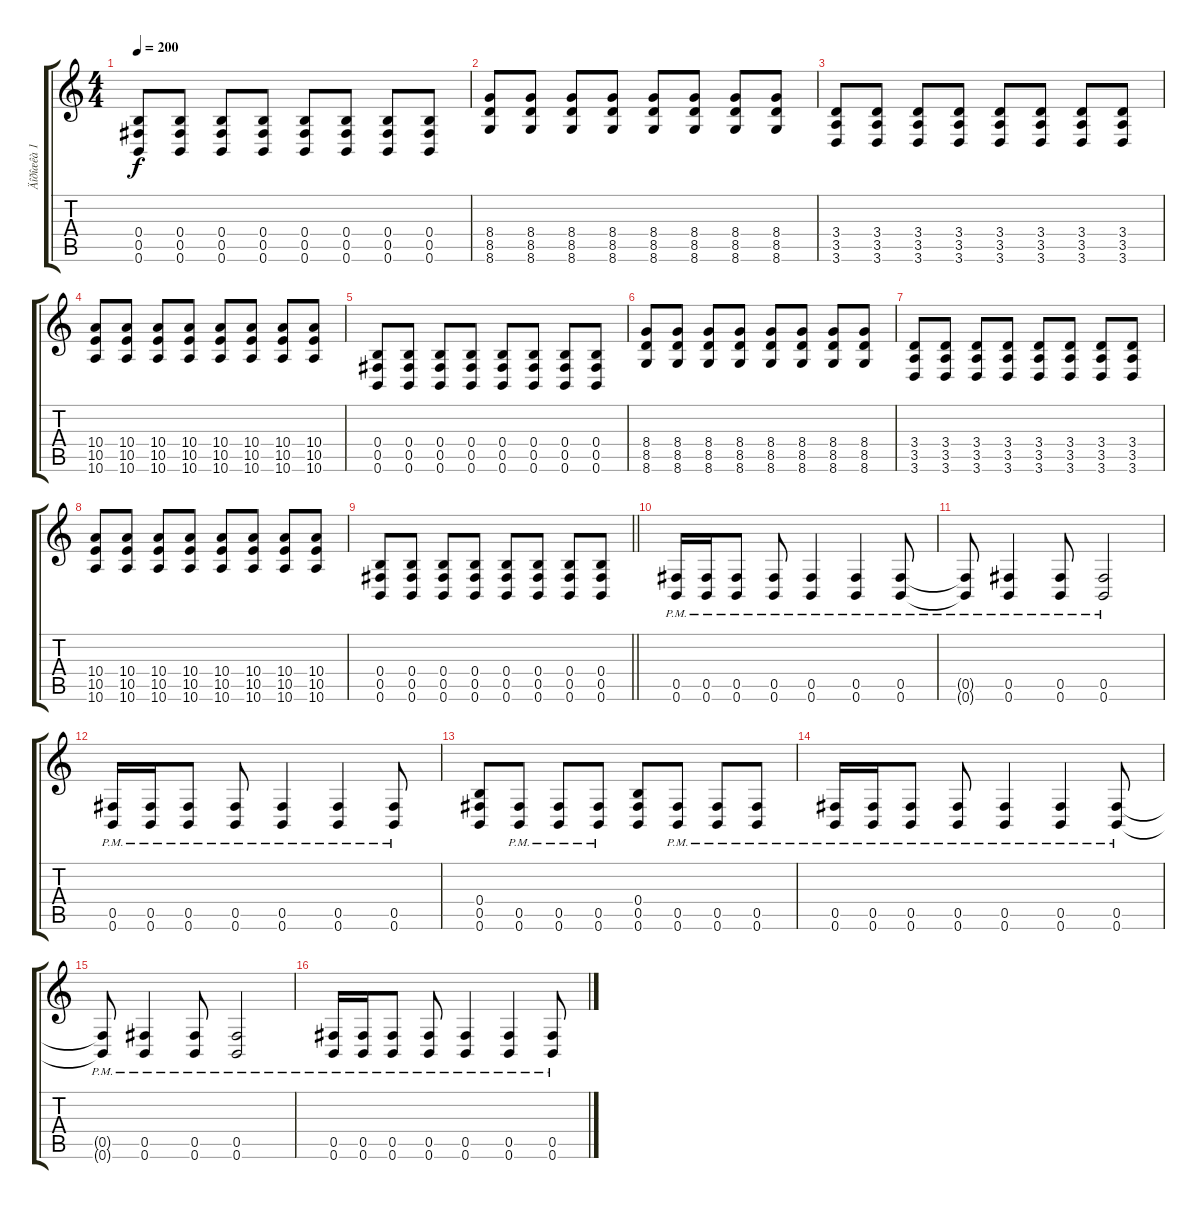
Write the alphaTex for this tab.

\track ("Äîðîæêà 1" "Äîðîæêà 1") {instrument distortionguitar}
\staff {score tabs}
\tuning (Db4 Ab3 E3 B2 Gb2 B1) {hide}
\ts (4 4)
\tempo 200
\clef g2
\ks c
(0.4 0.5 0.6).8{dy f} (0.4 0.5 0.6).8 (0.4 0.5 0.6).8 (0.4 0.5 0.6).8 (0.4 0.5 0.6).8 (0.4 0.5 0.6).8 (0.4 0.5 0.6).8 (0.4 0.5 0.6).8 |
(8.4 8.5 8.6).8 (8.4 8.5 8.6).8 (8.4 8.5 8.6).8 (8.4 8.5 8.6).8 (8.4 8.5 8.6).8 (8.4 8.5 8.6).8 (8.4 8.5 8.6).8 (8.4 8.5 8.6).8 |
(3.4 3.5 3.6).8 (3.4 3.5 3.6).8 (3.4 3.5 3.6).8 (3.4 3.5 3.6).8 (3.4 3.5 3.6).8 (3.4 3.5 3.6).8 (3.4 3.5 3.6).8 (3.4 3.5 3.6).8 |
(10.4 10.5 10.6).8 (10.4 10.5 10.6).8 (10.4 10.5 10.6).8 (10.4 10.5 10.6).8 (10.4 10.5 10.6).8 (10.4 10.5 10.6).8 (10.4 10.5 10.6).8 (10.4 10.5 10.6).8 |
(0.4 0.5 0.6).8 (0.4 0.5 0.6).8 (0.4 0.5 0.6).8 (0.4 0.5 0.6).8 (0.4 0.5 0.6).8 (0.4 0.5 0.6).8 (0.4 0.5 0.6).8 (0.4 0.5 0.6).8 |
(8.4 8.5 8.6).8 (8.4 8.5 8.6).8 (8.4 8.5 8.6).8 (8.4 8.5 8.6).8 (8.4 8.5 8.6).8 (8.4 8.5 8.6).8 (8.4 8.5 8.6).8 (8.4 8.5 8.6).8 |
(3.4 3.5 3.6).8 (3.4 3.5 3.6).8 (3.4 3.5 3.6).8 (3.4 3.5 3.6).8 (3.4 3.5 3.6).8 (3.4 3.5 3.6).8 (3.4 3.5 3.6).8 (3.4 3.5 3.6).8 |
(10.4 10.5 10.6).8 (10.4 10.5 10.6).8 (10.4 10.5 10.6).8 (10.4 10.5 10.6).8 (10.4 10.5 10.6).8 (10.4 10.5 10.6).8 (10.4 10.5 10.6).8 (10.4 10.5 10.6).8 |
\barLineRight lightlight
(0.4 0.5 0.6).8 (0.4 0.5 0.6).8 (0.4 0.5 0.6).8 (0.4 0.5 0.6).8 (0.4 0.5 0.6).8 (0.4 0.5 0.6).8 (0.4 0.5 0.6).8 (0.4 0.5 0.6).8 |
(0.5{pm} 0.6{pm}).16{volume 16} (0.5{pm} 0.6{pm}).16 (0.5{pm} 0.6{pm}).8 (0.5{pm} 0.6{pm}).8 (0.5{pm} 0.6{pm}).4 (0.5{pm} 0.6{pm}).4 (0.5{pm} 0.6{pm}).8 |
(0.5{pm t} 0.6{pm t}).8 (0.5{pm} 0.6{pm}).4 (0.5{pm} 0.6{pm}).8 (0.5{pm} 0.6{pm}).2 |
(0.5{pm} 0.6{pm}).16 (0.5{pm} 0.6{pm}).16 (0.5{pm} 0.6{pm}).8 (0.5{pm} 0.6{pm}).8 (0.5{pm} 0.6{pm}).4 (0.5{pm} 0.6{pm}).4 (0.5{pm} 0.6{pm}).8 |
(0.4 0.5 0.6).8 (0.5{pm} 0.6{pm}).8 (0.5{pm} 0.6{pm}).8 (0.5{pm} 0.6{pm}).8 (0.4 0.5 0.6).8 (0.5{pm} 0.6{pm}).8 (0.5{pm} 0.6{pm}).8 (0.5{pm} 0.6{pm}).8 |
(0.5{pm} 0.6{pm}).16{volume 16} (0.5{pm} 0.6{pm}).16 (0.5{pm} 0.6{pm}).8 (0.5{pm} 0.6{pm}).8 (0.5{pm} 0.6{pm}).4 (0.5{pm} 0.6{pm}).4 (0.5{pm} 0.6{pm}).8 |
(0.5{pm t} 0.6{pm t}).8 (0.5{pm} 0.6{pm}).4 (0.5{pm} 0.6{pm}).8 (0.5{pm} 0.6{pm}).2 |
(0.5{pm} 0.6{pm}).16 (0.5{pm} 0.6{pm}).16 (0.5{pm} 0.6{pm}).8 (0.5{pm} 0.6{pm}).8 (0.5{pm} 0.6{pm}).4 (0.5{pm} 0.6{pm}).4 (0.5{pm} 0.6{pm}).8
